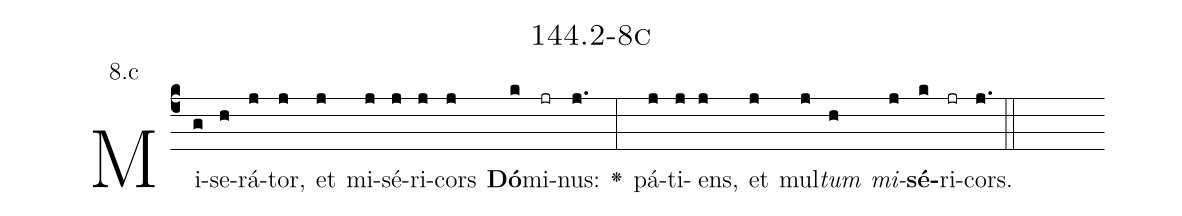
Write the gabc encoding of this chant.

name: 144.2-8c;
annotation: 8.c;
%%
(c4)Mi(g)se(h)rá(j)tor,(j) et(j) mi(j)sé(j)ri(j)cors(j) <b>Dó</b>(k)mi(jr)nus:(j.) <v>\greheightstar</v>(:) pá(j)ti(j)ens,(j) et(j) mul(j)<i>tum</i>(h) <i>mi</i>(j)<b>sé</b>(k)ri(jr)cors.(j.) (::)


%E(j) u(j) o(h) u(j) a(k) e.(j.) (::)
